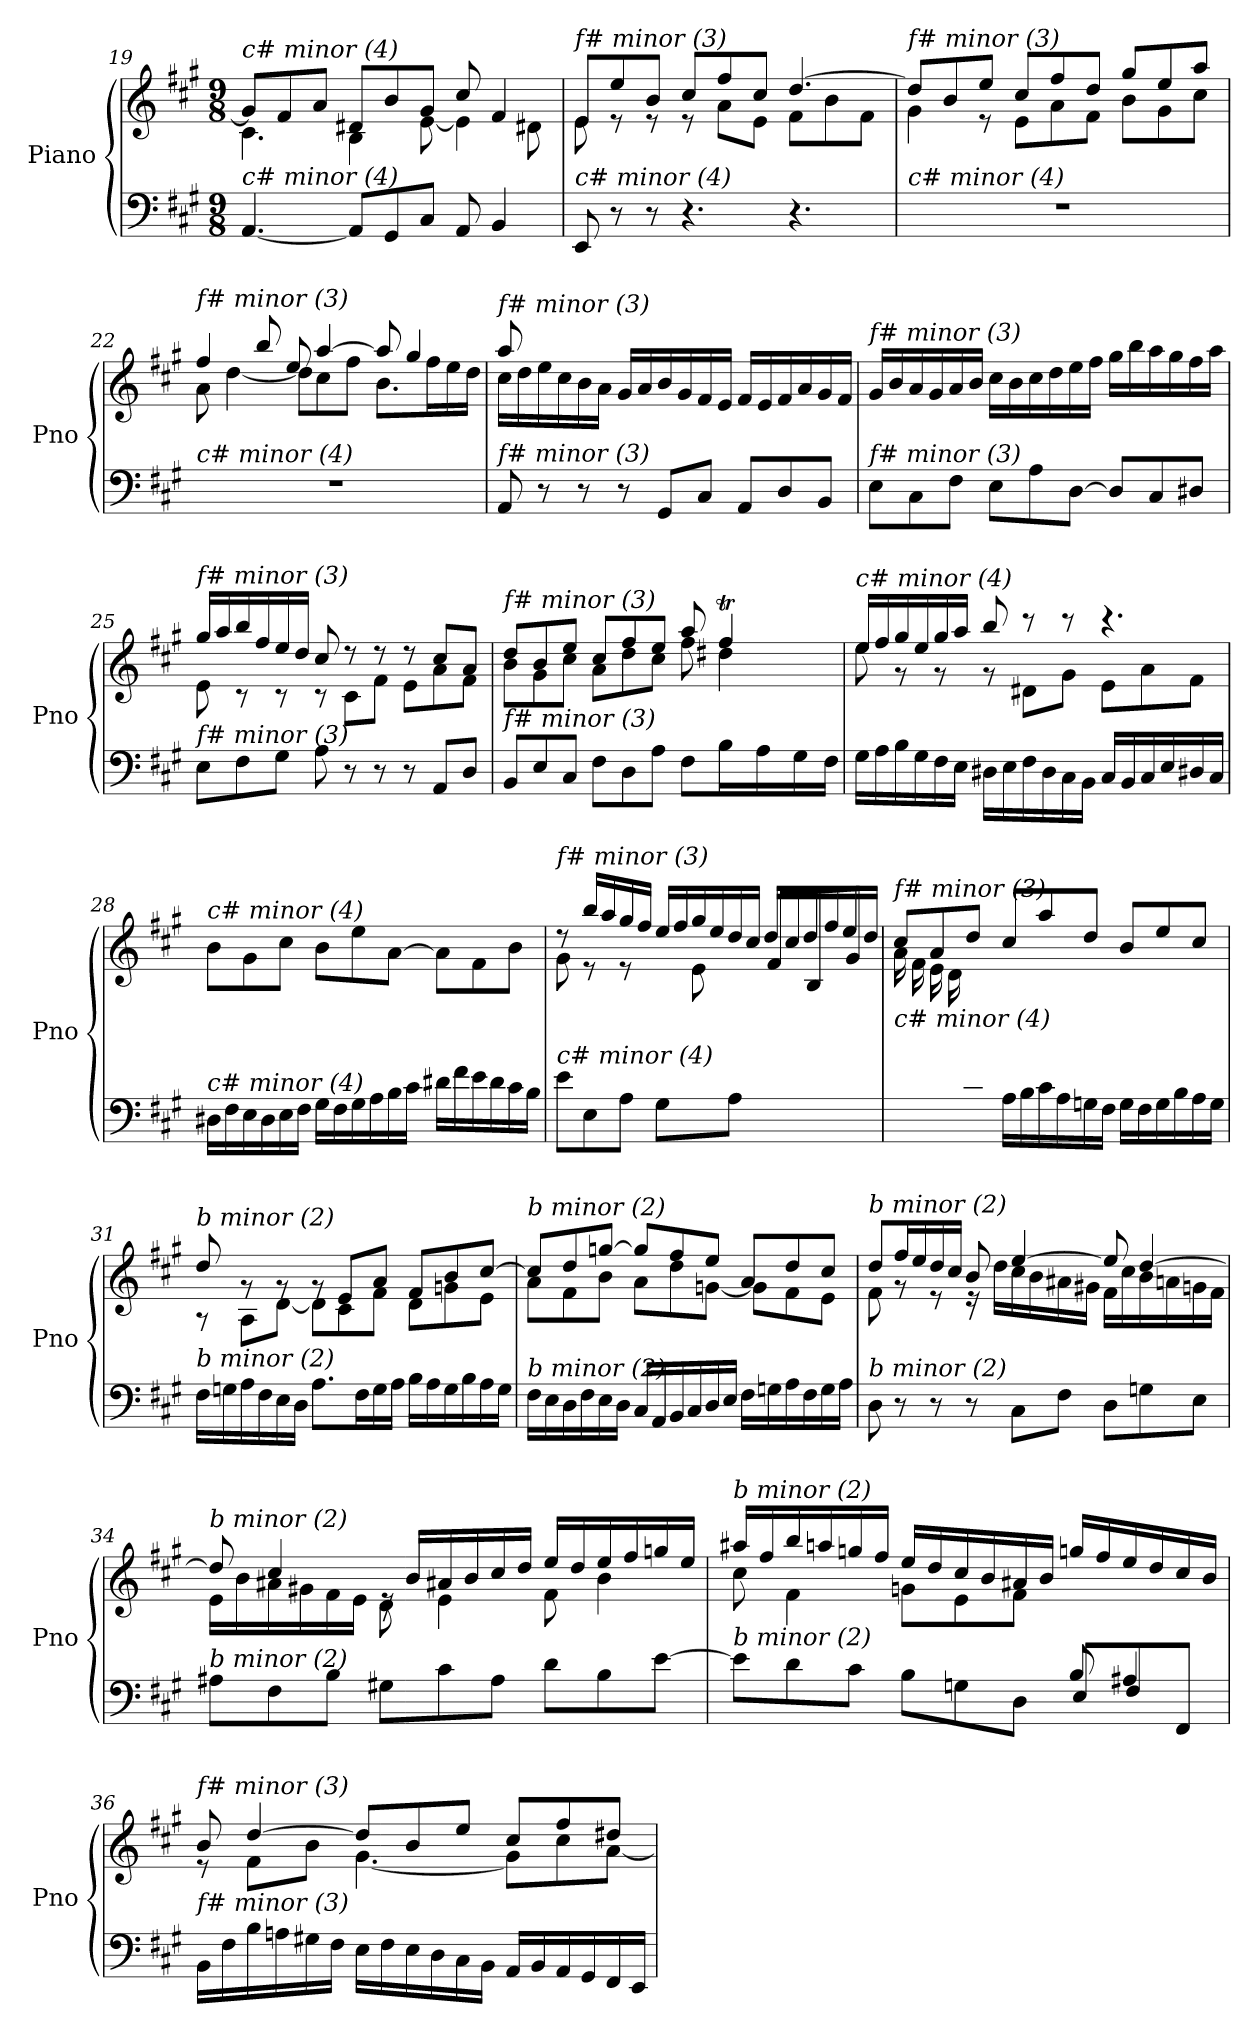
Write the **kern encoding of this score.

**kern	**kern
*part1	*part1
*staff2	*staff1
*I"Piano	*
*I'Pno	*
*clefF4	*clefG2
*k[f#c#g#]	*k[f#c#g#]
*M9/8	*M9/8
=19	=19
*	*^
!	!LO:TX:i:t=c# minor (4)	!
!LO:TX:i:t=c# minor (4)	!	!
[4.AA/	8g#/L]	4.c#\
.	8f#/	.
.	8a/J	.
8AA/L]	8d#X/L	4B\
8GG#/	8b/	.
8C#/J	8g#/J	[8e\
8AA/	8cc#/	4e\]
4BB/	4f#/	.
.	.	8d#X\
=20	=20	=20
!	!LO:TX:i:t=f# minor (3)	!
!LO:TX:i:t=c# minor (4)	!	!
8EE/	8e/L	8e\
8r	8ee/	8r
8r	8b/J	8r
4.r	8cc#/L	8r
.	8ff#/	8a\L
.	8cc#/J	8e\J
4.r	[4.dd/	8f#\L
.	.	8b\
.	.	8f#\J
!!LO:LB:g=z	!!
=21	=21	=21
!	!LO:TX:i:t=f# minor (3)	!
!LO:TX:i:t=c# minor (4)	!	!
8%9r	8dd/L]	4g#\
.	8b/	.
.	8ee/J	8r
.	8cc#/L	8e\L
.	8ff#/	8a\
.	8dd/J	8f#\J
.	8gg#/L	8b\L
.	8ee/	8g#\
.	8aa/J	8cc#\J
=22	=22	=22
!	!LO:TX:i:t=f# minor (3)	!
!LO:TX:i:t=c# minor (4)	!	!
8%9r	4ff#/	8a\
.	.	[4dd\
.	8bb/	.
.	8ee/	8dd\L]
.	[4aa/	8cc#\
.	.	8ff#\J
.	8aa/]	8.b\L
.	4gg#/	.
.	.	16ff#\L
.	.	16ee\
.	.	16dd\JJ
=23	=23	=23
*^	*	*
!	!	!LO:TX:i:t=f# minor (3)	!
!LO:TX:i:t=f# minor (3)	!	!	!
8ryy	8AA/	16cc#\LL	8aa/
.	.	16dd\	.
1ryy	8r	16ee\	1ryy
.	.	16cc#\	.
.	8r	16b\	.
.	.	16a\JJ	.
.	8r	16g#/LL	.
.	.	16a/	.
.	8GG#/L	16b/	.
.	.	16g#/	.
.	8C#/J	16f#/	.
.	.	16e/JJ	.
.	8AA/L	16f#/LL	.
.	.	16e/	.
.	8D/	16f#/	.
.	.	16a/	.
.	8BB/J	16g#/	.
.	.	16f#/JJ	.
*v	*v	*	*
*	*v	*v
!!LO:LB:g=z
=24	=24
!	!LO:TX:i:t=f# minor (3)
!LO:TX:i:t=f# minor (3)	!
8E\L	16g#/LL
.	16b/
8C#\	16a/
.	16g#/
8F#\J	16a/
.	16b/JJ
8E\L	16cc#\LL
.	16b\
8A\	16cc#\
.	16dd\
[8D\J	16ee\
.	16ff#\JJ
8D/L]	16gg#\LL
.	16bb\
8C#/	16aa\
.	16gg#\
8D#X/J	16ff#\
.	16aa\JJ
=25	=25
*	*^
!	!LO:TX:i:t=f# minor (3)	!
!LO:TX:i:t=f# minor (3)	!	!
8E\L	16gg#/LL	8e\
.	16aa/	.
8F#\	16bb/	8r
.	16ff#/	.
8G#\J	16ee/	8r
.	16dd/JJ	.
8A\	8cc#/	8r
8r	8r	8c#\L
8r	8r	8f#\J
8r	8r	8e\L
8AA/L	8cc#/L	8a\
8D/J	8a/J	8f#\J
=26	=26	=26
*^	*	*^
!	!	!LO:TX:i:t=f# minor (3)	!	!
!LO:TX:i:t=f# minor (3)	!	!	!	!
2..ryy	8BB/L	8dd/L	8b\L	2..ryy
.	8E/	8b/	8g#\	.
.	8C#/J	8ee/J	8cc#\J	.
.	8F#\L	8cc#/L	8a\L	.
.	8D\	8ff#/	8dd\	.
.	8A\J	8ee/J	8cc#\J	.
.	8F#\L	8aa/	8ff#\	.
4ryy	16B\L	4ff#T/	4dd#X\	32gg#yy
.	.	.	.	32ff#yy
.	16A\	.	.	32gg#yy
.	.	.	.	32ff#yy
.	16G#\	.	.	32gg#yy
.	.	.	.	16.ff#yy
.	16F#\JJ	.	.	.
*	*	*	*v	*v
!!LO:LB:g=z
=27	=27	=27	=27
!	!	!LO:TX:i:t=c# minor (4)	!
!LO:TX:i:t=c# minor (4)	!	!	!
*v	*v	*	*
16G#\LL	16ee/LL	8ee\
16A\	16ff#/	.
16B\	16gg#/	8r
16G#\	16ee/	.
16F#\	16gg#/	8r
16E\JJ	16aa/JJ	.
16D#X\LL	8bb/	8r
16E\	.	.
16F#\	8r	8d#X\L
16D#\	.	.
16C#\	8r	8g#\J
16BB\JJ	.	.
16C#/LL	4.r	8e\L
16BB/	.	.
16C#/	.	8a\
16E/	.	.
16D#X/	.	8f#\J
16C#/JJ	.	.
*	*v	*v
=28	=28
!	!LO:TX:i:t=c# minor (4)
!LO:TX:i:t=c# minor (4)	!
16D#X\LL	8b\L
16F#\	.
16E\	8g#\
16D#\	.
16E\	8cc#\J
16F#\JJ	.
16G#\LL	8b\L
16F#\	.
16G#\	8ee\
16A\	.
16B\	[8a\J
16c#\JJ	.
16d#X\LL	8a\L]
16f#\	.
16e\	8f#\
16d#\	.
16c#\	8b\J
16B\JJ	.
!!LO:LB:g=z
=29	=29
*^	*^
*	*	*	*^
!	!	!LO:TX:i:t=f# minor (3)	!	!
!LO:TX:i:t=c# minor (4)	!	!	!	!
4.ryy	8e\L	8rdd	8g#\	2ryy
.	8E\	16bb/LL	8r	.
.	.	16aa/	.	.
.	8A\J	16gg#/	8r	.
.	.	16ff#/JJ	.	.
2.ryy	8G#\L	16ee/LL	2.ryy	.
.	.	16ff#/	.	.
.	8ryy	16gg#/	.	8e\
.	.	16ee/	.	.
.	8A\J	16dd/	.	8ryy
.	.	16cc#/JJ	.	.
.	4.ryy	16dd/LL	.	8f#/L
.	.	16cc#/	.	.
.	.	16dd/	.	8B/
.	.	16ff#/	.	.
.	.	16ee/	.	8g#/J
.	.	16dd/JJ	.	.
*v	*v	*	*	*
*	*	*v	*v
=30	=30	=30
!	!LO:TX:i:t=f# minor (3)	!
!LO:TX:i:t=c# minor (4)	!	!
4ryy	8cc#/L	16a\LL
.	.	16f#\
.	8a/	16e\
.	.	16d\
16c#/	8dd/J	2..ryy
16B/JJ	.	.
16A\LL	8cc#/L	.
16B\	.	.
16c#\	8aa/	.
16A\	.	.
16Gn\	8dd/J	.
16F#\JJ	.	.
16G\LL	8b/L	.
16F#\	.	.
16G\	8ee/	.
16B\	.	.
16A\	8cc#/J	.
16G\JJ	.	.
!!LO:PB:g=z	!!
=31	=31	=31
!	!LO:TX:i:t=b minor (2)	!
!LO:TX:i:t=b minor (2)	!	!
16F#\LL	8dd/	8r
16Gn\	.	.
16A\	8rg	8A\L
16F#\	.	.
16E\	8rg	[8d\J
16D\JJ	.	.
8.A\L	8rg	8d\L]
.	8e/L	8c#\
16F#\L	.	.
16G\	8a/J	8f#\J
16A\JJ	.	.
16B\LL	8f#/L	8d\L
16A\	.	.
16G\	8b/	8gn\
16B\	.	.
16A\	[8cc#/J	8e\J
16G\JJ	.	.
!!LO:LB:g=z	!!
=32	=32	=32
!	!LO:TX:i:t=b minor (2)	!
!LO:TX:i:t=b minor (2)	!	!
16F#\LL	8cc#/L]	8a\L
16E\	.	.
16D\	8dd/	8f#\
16F#\	.	.
16E\	[8ggn/J	8b\J
16D\JJ	.	.
16C#/LL	8gg/L]	8a\L
16AA/	.	.
16BB/	8ff#/	8dd\
16C#/	.	.
16D/	8ee/J	[8gn\J
16E/JJ	.	.
16F#\LL	8a/L	8g\L]
16Gn\	.	.
16A\	8dd/	8f#\
16F#\	.	.
16G\	8cc#/J	8e\J
16A\JJ	.	.
=33	=33	=33
!	!LO:TX:i:t=b minor (2)	!
!LO:TX:i:t=b minor (2)	!	!
8D\	8dd/L	8f#\
8r	16ff#/L	8r
.	16ee/	.
8r	16dd/	8r
.	16cc#/JJ	.
8r	8b/	16r
.	.	16dd\LL
8C#\L	[4ee/	16cc#\
.	.	16b\
8F#\J	.	16a#X\
.	.	16g#X\JJ
8D\L	8ee/]	16f#\LL
.	.	16cc#\
8Gn\	[4dd/	16b\
.	.	16an\
8E\J	.	16gn\
.	.	16f#\JJ
!!LO:LB:g=z	!!
=34	=34	=34
!	!LO:TX:i:t=b minor (2)	!
!LO:TX:i:t=b minor (2)	!	!
8A#X\L	8dd/]	16e\LL
.	.	16b\
8F#\	4cc#/	16a#X\
.	.	16g#X\
8B\J	.	16f#\
.	.	16e\JJ
8G#X\L	16re	8d\
.	16b/LL	.
8c#\	16a#X/	4e\
.	16b/	.
8A#\J	16cc#/	.
.	16dd/JJ	.
8d\L	16ee/LL	8f#\
.	16dd/	.
8B\	16ee/	4b\
.	16ff#/	.
[8e\J	16ggn/	.
.	16ee/JJ	.
=35	=35	=35
*^	*	*
!	!	!LO:TX:i:t=b minor (2)	!
!LO:TX:i:t=b minor (2)	!	!	!
2.ryy	8e\L]	16aa#X/LL	8cc#\
.	.	16ff#/	.
.	8d\	16bb/	4f#\
.	.	16aan/	.
.	8c#\J	16ggn/	.
.	.	16ff#/JJ	.
.	8B\L	16ee/LL	8gn\L
.	.	16dd/	.
.	8Gn\	16cc#/	8e\
.	.	16b/	.
.	8D\J	16a#X/	8f#\J
.	.	16b/JJ	.
8B/	8E/L	16ggn/LL	4.ryy
.	.	16ff#/	.
4A#X/	8F#/	16ee/	.
.	.	16dd/	.
.	8FF#/J	16cc#/	.
.	.	16b/JJ	.
*v	*v	*	*
!!LO:LB:g=z	!!
=36	=36	=36
!	!LO:TX:i:t=f# minor (3)	!
!LO:TX:i:t=f# minor (3)	!	!
16BB\LL	8b/	8r
16F#\	.	.
16B\	[4dd/	8f#\L
16An\	.	.
16G#X\	.	8b\J
16F#\JJ	.	.
16E\LL	8dd/L]	[4.g#\
16F#\	.	.
16E\	8b/	.
16D\	.	.
16C#\	8ee/J	.
16BB\JJ	.	.
16AA/LL	8cc#/L	8g#\L]
16BB/	.	.
16AA/	8ff#/	8cc#\
16GG#/	.	.
16FF#/	8dd#X/J	[8a\J
16EE/JJ	.	.
*	*v	*v
=	=
*-	*-
